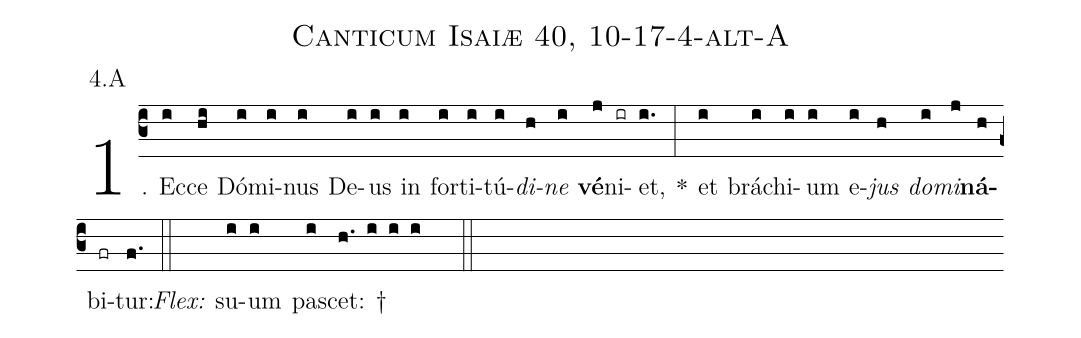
name: Canticum Isaiæ 40, 10-17-4-alt-A;
annotation: 4.A;
%%
(c3)1. Ec(i)ce(hi) Dó(i)mi(i)nus(i) De(i)us(i) in(i) for(i)ti(i)tú(i)<i>di</i>(h)<i>ne</i>(i) <b>vé</b>(j)ni(ir)et,(i.) *(:) et(i) brá(i)chi(i)um(i) e(i)<i>jus</i>(h) <i>do</i>(i)<i>mi</i>(j)<b>ná</b>(h)bi(fr)tur:(f.) (::)
<i>Flex:</i>()  su(i)um(i) pa(i)scet: †(h. i i i  ::)
